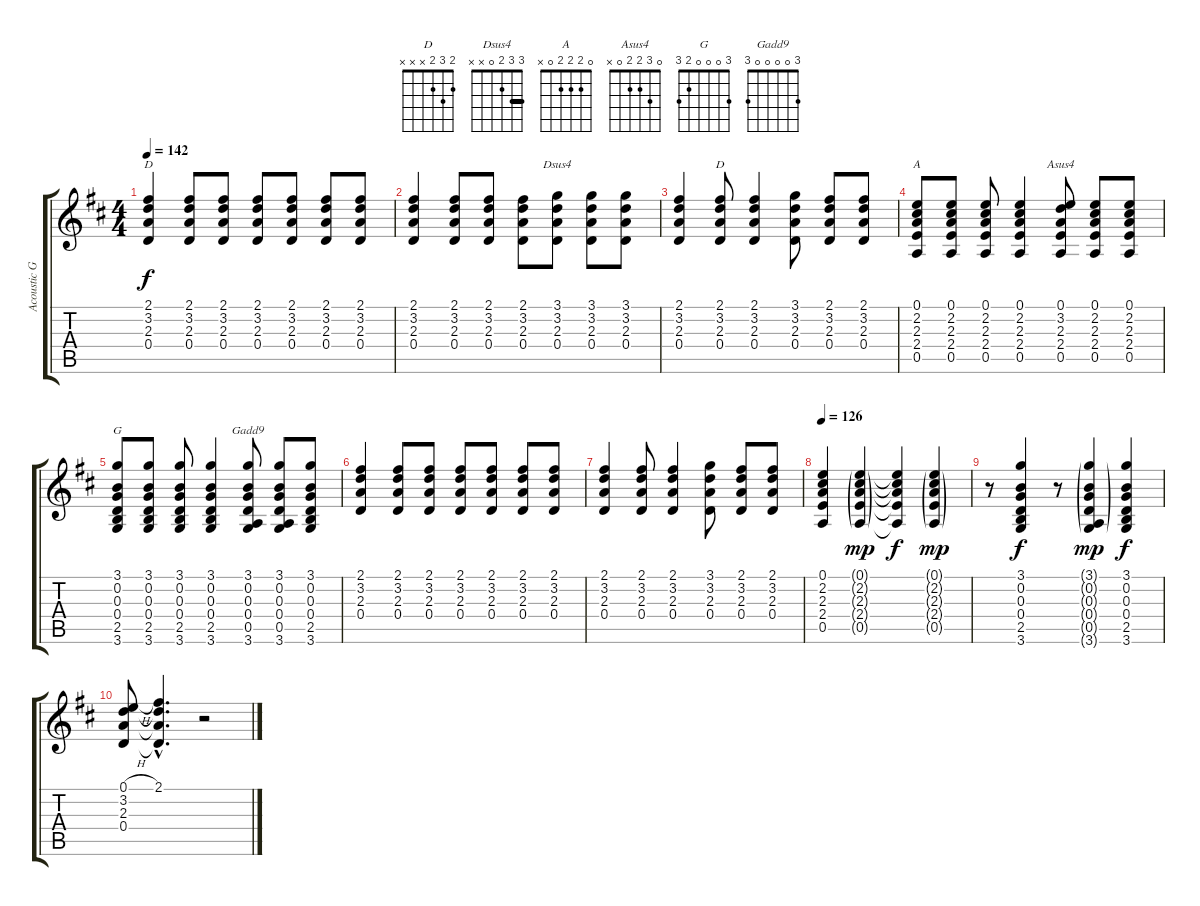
\track ("Acoustic Guitar" "Acoustic G") {instrument acousticguitarsteel}
\staff {score tabs}
\tuning (E4 B3 G3 D3 A2 E2) {hide}
\chord ("D" 2 3 2 0 x x) {barre 2}
\chord ("Dsus4" 3 3 2 0 x x) {barre 3}
\chord ("D" 2 3 2 x x x)
\chord ("A" 0 2 2 2 0 x)
\chord ("Asus4" 0 3 2 2 0 x)
\chord ("G" 3 0 0 0 2 3)
\chord ("Gadd9" 3 0 0 0 0 3)
\ts (4 4)
\tempo 142
\clef g2
\ks d
(2.1 3.2 2.3 0.4).4{ch "D" dy f} (2.1 3.2 2.3 0.4).8 (2.1 3.2 2.3 0.4).8 (2.1 3.2 2.3 0.4).8 (2.1 3.2 2.3 0.4).8 (2.1 3.2 2.3 0.4).8 (2.1 3.2 2.3 0.4).8 |
(2.1 3.2 2.3 0.4).4 (2.1 3.2 2.3 0.4).8 (2.1 3.2 2.3 0.4).8 (2.1 3.2 2.3 0.4).8 (3.1 3.2 2.3 0.4).8{ch "Dsus4"} (3.1 3.2 2.3 0.4).8 (3.1 3.2 2.3 0.4).8 |
(2.1 3.2 2.3 0.4).4 (2.1 3.2 2.3 0.4).8{ch "D"} (2.1 3.2 2.3 0.4).4 (3.1 3.2 2.3 0.4).8 (2.1 3.2 2.3 0.4).8 (2.1 3.2 2.3 0.4).8 |
(0.1 2.2 2.3 2.4 0.5).8{ch "A"} (0.1 2.2 2.3 2.4 0.5).8 (0.1 2.2 2.3 2.4 0.5).8 (0.1 2.2 2.3 2.4 0.5).4 (0.1 3.2 2.3 2.4 0.5).8{ch "Asus4"} (0.1 2.2 2.3 2.4 0.5).8 (0.1 2.2 2.3 2.4 0.5).8 |
(3.1 0.2 0.3 0.4 2.5 3.6).8{ch "G"} (3.1 0.2 0.3 0.4 2.5 3.6).8 (3.1 0.2 0.3 0.4 2.5 3.6).8 (3.1 0.2 0.3 0.4 2.5 3.6).4 (3.1 0.2 0.3 0.4 0.5 3.6).8{ch "Gadd9"} (3.1 0.2 0.3 0.4 0.5 3.6).8 (3.1 0.2 0.3 0.4 2.5 3.6).8 |
(2.1 3.2 2.3 0.4).4 (2.1 3.2 2.3 0.4).8 (2.1 3.2 2.3 0.4).8 (2.1 3.2 2.3 0.4).8 (2.1 3.2 2.3 0.4).8 (2.1 3.2 2.3 0.4).8 (2.1 3.2 2.3 0.4).8 |
(2.1 3.2 2.3 0.4).4 (2.1 3.2 2.3 0.4).8 (2.1 3.2 2.3 0.4).4 (3.1 3.2 2.3 0.4).8 (2.1 3.2 2.3 0.4).8 (2.1 3.2 2.3 0.4).8 |
\tempo 126
(0.1 2.2 2.3 2.4 0.5).4 (0.1{g} 2.2{g} 2.3{g} 2.4{g} 0.5{g}).4{dy mp} (0.1{t} 2.2{t} 2.3{t} 2.4{t} 0.5{t}).4{dy f} (0.1{g} 2.2{g} 2.3{g} 2.4{g} 0.5{g}).4{dy mp} |
r.8 (3.1 0.2 0.3 0.4 2.5 3.6).4{dy f} r.8 (3.1{g} 0.2{g} 0.3{g} 0.4{g} 0.5{g} 3.6{g}).4{dy mp} (3.1 0.2 0.3 0.4 2.5 3.6).4{dy f} |
(0.1{h} 3.2 2.3 0.4).8 (2.1{hac} 3.2{hac t} 2.3{hac t} 0.4{hac t}).4{d} r.2
